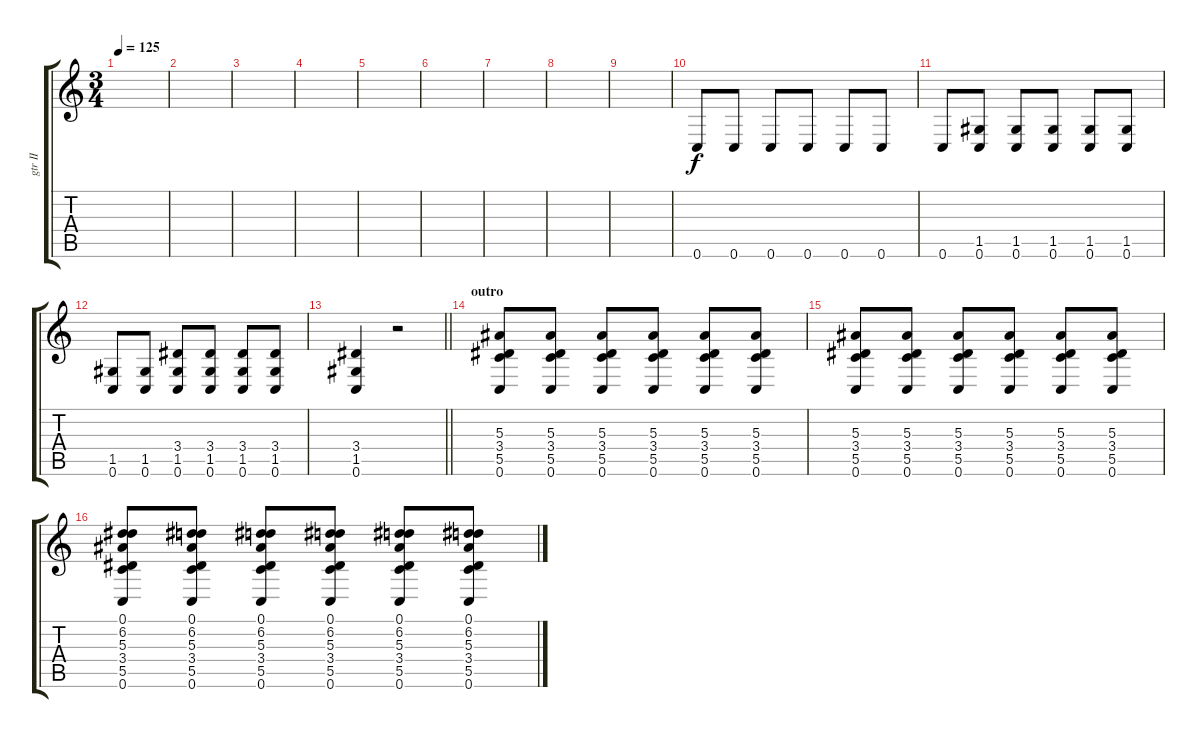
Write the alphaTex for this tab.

\track ("gtr II" "gtr II") {instrument electricguitarjazz}
\staff {score tabs}
\tuning (D4 A3 F3 C3 G2 C2) {hide}
\ts (3 4)
\tempo 125
\clef g2
\ks c
|
|
|
|
|
|
|
|
|
0.6.8 0.6.8 0.6.8 0.6.8 0.6.8 0.6.8 |
0.6.8 (1.5 0.6).8 (1.5 0.6).8 (1.5 0.6).8 (1.5 0.6).8 (1.5 0.6).8 |
(1.5 0.6).8 (1.5 0.6).8 (3.4 1.5 0.6).8 (3.4 1.5 0.6).8 (3.4 1.5 0.6).8 (3.4 1.5 0.6).8 |
\barLineRight lightlight
(3.4 1.5 0.6).4 r.2 |
\section ("" "outro")
(5.3 3.4 5.5 0.6).8 (5.3 3.4 5.5 0.6).8 (5.3 3.4 5.5 0.6).8 (5.3 3.4 5.5 0.6).8 (5.3 3.4 5.5 0.6).8 (5.3 3.4 5.5 0.6).8 |
(5.3 3.4 5.5 0.6).8 (5.3 3.4 5.5 0.6).8 (5.3 3.4 5.5 0.6).8 (5.3 3.4 5.5 0.6).8 (5.3 3.4 5.5 0.6).8 (5.3 3.4 5.5 0.6).8 |
(0.1 6.2 5.3 3.4 5.5 0.6).8 (0.1 6.2 5.3 3.4 5.5 0.6).8 (0.1 6.2 5.3 3.4 5.5 0.6).8 (0.1 6.2 5.3 3.4 5.5 0.6).8 (0.1 6.2 5.3 3.4 5.5 0.6).8 (0.1 6.2 5.3 3.4 5.5 0.6).8
